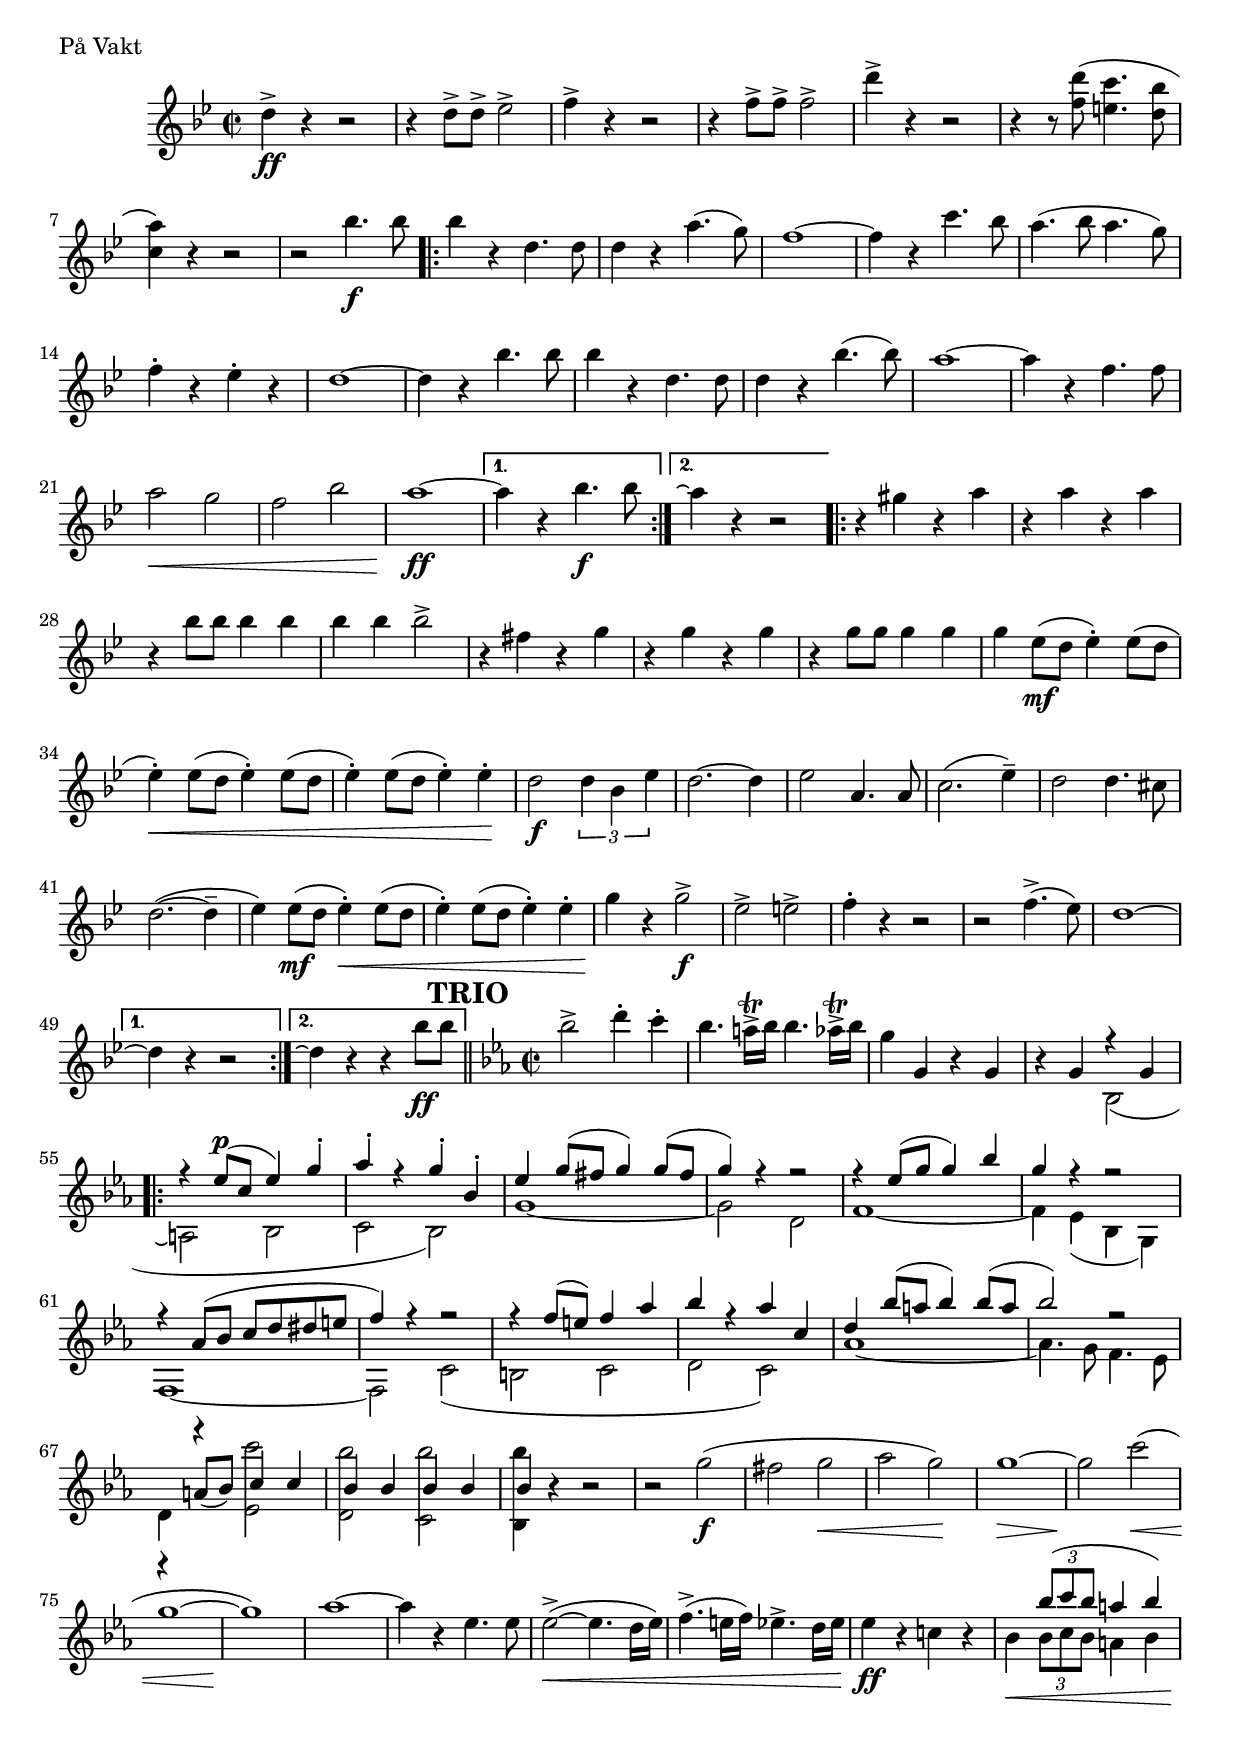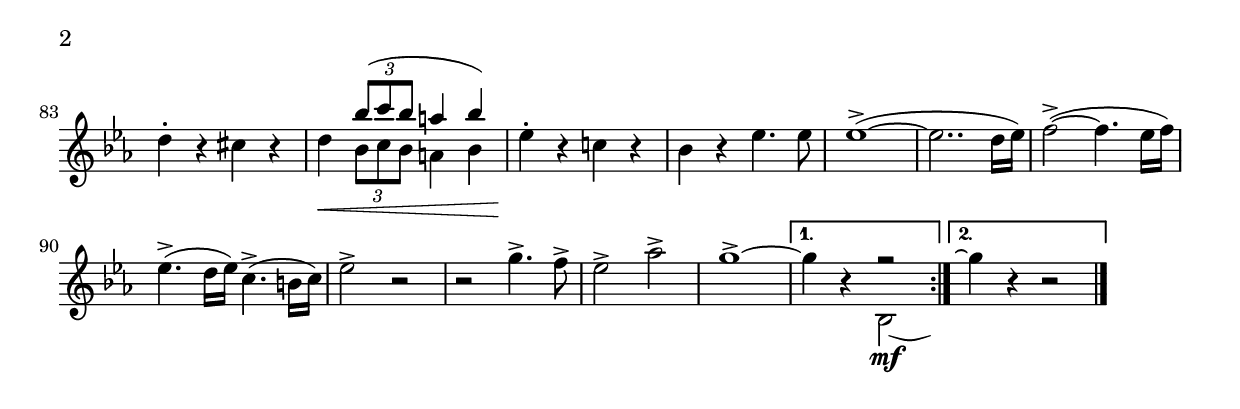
\version "2.18.0"
% When ready to include in collection: 1. Comment out paper.
% 				       2. Create include file of relative and
%					  header.
#(allow-volta-hook "||")
%Comment out from here
%{
#(ly:set-option 'point-and-click #t)
#(set-default-paper-size "a4" 'portrait)
#(set-global-staff-size 18) % set staff-size when ready to print

\include "Marsch_format.ly"

%...to here
%}
  \score {

    % Svenska Polisens Marscher: 1. Pa Vakt    
    \relative c'' { 
    	    \key bes \major \time 2/2 \clef treble
    	    \override DynamicLineSpanner.staff-padding = #2
    	    \compressFullBarRests
    	    d4->\ff r r2 |r4 d8-> d-> ees2-> |f4-> r r2 |r4 f8-> f-> f2-> 
    	    d'4-> r r2 |r4 r8 <d f,> (<c e,>4. <bes d,>8 |<a c,>4) r r2 
    	    r bes4.\f bes8
    	    
    	    \repeat volta 2 {
    	    bes4 r d,4. d8 |d4 r a'4. (g8) |f1~ |f4 r c'4. bes8 |a4.(bes8 a4. g8)
    	    f4-. r ees-. r |d1~ |d4 r bes'4. bes8 |bes4 r d,4. d8 
    	    d4 r bes'4. (bes8) |a1~ |a4 r f4. f8 |a2\< g |f bes |a1~\ff }
    	    \alternative {
    	    	    {a4 r bes4.\f bes8}
    	    	    {a4\repeatTie r r2}
    	    }
    	    \repeat volta 2 {
    	    r4 gis r a |r a r a |r bes8 bes bes4 bes |bes bes bes2-> 
    	    r4 fis r g |r g r g |r g8 g g4 g 
    	    g ees8\mf (d ees4-.) ees8 (d |ees4-.)\< ees8 (d ees4-.) ees8
    	    (d ees4-.) ees8 (d ees4-.) ees4-.\! |d2\f \tuplet 3/2 {d4 bes ees}
    	    d2.~ d4 |ees2 a,4. a8 |c2. (ees4--) |d2 d4. cis8 | d2.~ (d4--
	    ees4) ees8\mf (d ees4-.\<) ees8 (d |ees4-.) ees8 (d ees4-.) ees4-.
	    g\! r g2->\f |ees-> e-> |f4-. r r2 |r f4.-> (ees8) |d1~  }
	    \alternative {
	    	    {d4 r r2}
	    	    {d4\repeatTie r r bes'8\ff bes}
	    }
	    \bar "||"
	    \key ees \major \time 2/2
	    \mark \markup {\bold "TRIO"}
	    bes2-> d4-. c-. |bes4. a16->\trill bes 
	    bes4. aes16->\trill bes |g4 g, r g |r g

	    << {r g}
	    	    \\
	    {bes,2 (}
    	    >> 
	    \repeat volta 2 {
	    <<
	    {
    	    r4 ees'8^\p (c ees4) g4-. |aes-. r g-. bes,-. 
    	    ees g8 (fis g4) g8 (fis |g4) r r2 |r4 ees8 (g g4) bes |g r r2
    	    r4 aes,8 (bes c d dis e f4) r r2 |r4 f8 (e) f4 aes |bes r aes c,
    	    d bes'8 (a bes4) bes8 (a bes2) r |s2 c2 |bes bes |bes4
    	    }
    	    \\
	    {
    	    a,,2\repeatTie bes |c bes) |g'1~ |g2 d  |f1~ |f4 ees (bes g) |f1~ 
    	    f2 c' ( |b c |d c) |aes'1~ |aes4. g8 f4. ees8 
    	    	<< {\stemDown d4 r ees2 |d c |bes4}
    	    	\\
    		   {\stemUp r4 a'8 (bes) c4 c |bes bes bes bes |bes} >>
            	   } 
    	    >>
   	    r4 r2 |r2 g'\f ( |fis g\< |aes g\!) |g1~\> |g2\! c\< ( |g1~ |g\!) 
   	    aes~ |aes4 r ees4. ees8 |ees2~->\< (ees4. d16 ees) 
   	    f4.-> (e16 f) ees4.-> d16 ees |ees4\ff r c! r |bes\<
   	    << {\tuplet 3/2 {bes'8 (c bes} a4 bes)}
   	    \\ 
   	       {\tuplet 3/2 {bes,8 c bes} a4 bes}
   	    >>
    	    d4-.\! r cis r |d\<
    	    << {\tuplet 3/2 {bes'8 (c bes} a4 bes)}
    	    \\
    	       {\tuplet 3/2 {bes,8 c bes} a4 bes}
    	    >> 
    	   ees-.\! r c! r |bes  r ees4. ees8 |ees1~->( |ees2.. d16 ees)
   	   f2~-> (f4. ees16 f) |ees4.-> (d16 ees) c4.-> (b16 c) |ees2-> r
   	    r g4.-> f8-> |ees2-> aes-> |g1~-> }
   	    
   \alternative {
   	  {g4 r 
   	  << {r2} 
   	  \\
   	    {\once \override Slur.control-points = #'((1 . -5) (3 . -5.6) (3 . -5.6) (5 . -5))
   	     bes,,2\mf( <>)} >> }
  	    {g''4\repeatTie r r2}
   	        }
   	   \bar "|."
    }%end relative
    \header { 
    	    piece = \markup {\concat {"P"\char#229" Vakt"}}
    	    composer = "Sam Rydberg"
    	}
    \layout {ragged-last = ##t
    	}

  }%end score
